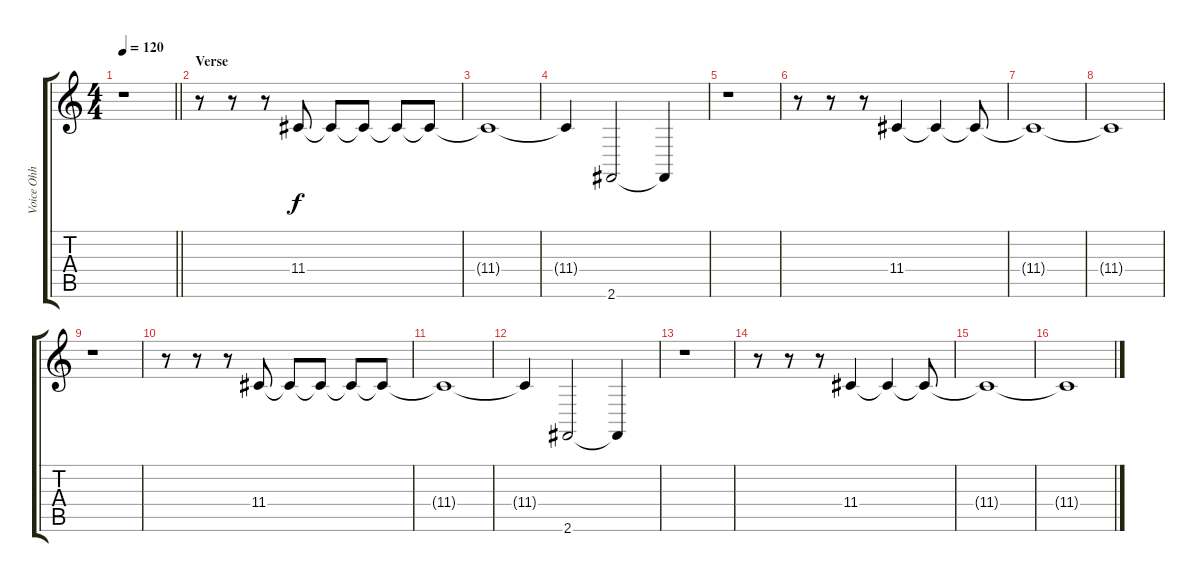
\track ("Voice Ohh" "Voice Ohh") {instrument voiceoohs}
\staff {score tabs}
\tuning (E4 B3 G3 D3 A2 E2) {hide}
\ts (4 4)
\tempo 120
\clef g2
\barLineRight lightlight
\ks c
r.1{dy f} |
\section ("" "Verse")
r.8 r.8 r.8 11.4.8 11.4{t}.8 11.4{t}.8 11.4{t}.8 11.4{t}.8 |
11.4{t}.1 |
11.4{t}.4 2.6.2 2.6{t}.4 |
r.1 |
r.8 r.8 r.8 11.4.4 11.4{t}.4 11.4{t}.8 |
11.4{t}.1 |
11.4{t}.1 |
r.1 |
r.8 r.8 r.8 11.4.8 11.4{t}.8 11.4{t}.8 11.4{t}.8 11.4{t}.8 |
11.4{t}.1 |
11.4{t}.4 2.6.2 2.6{t}.4 |
r.1 |
r.8 r.8 r.8 11.4.4 11.4{t}.4 11.4{t}.8 |
11.4{t}.1 |
11.4{t}.1
